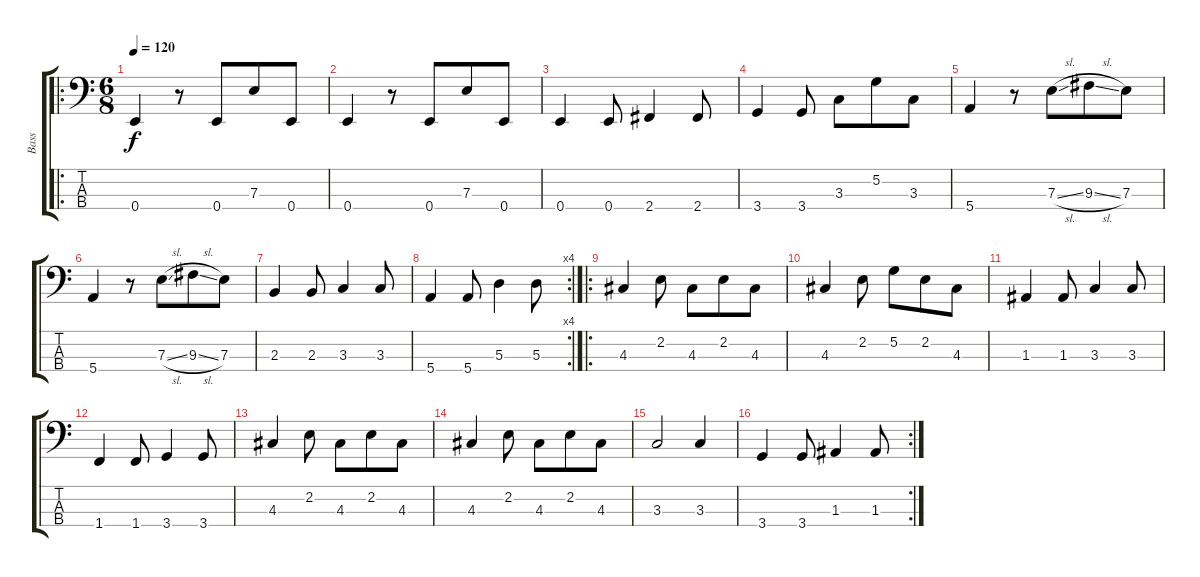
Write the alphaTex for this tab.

\track ("Bass" "Bass") {instrument acousticguitarnylon}
\staff {score tabs}
\tuning (G2 D2 A1 E1) {hide}
\ro
\ts (6 8)
\tempo 120
\clef f4
\ks c
0.4.4{dy f instrument acousticguitarnylon} r.8 0.4.8 7.3.8 0.4.8 |
0.4.4 r.8 0.4.8 7.3.8 0.4.8 |
0.4.4 0.4.8 2.4.4 2.4.8 |
3.4.4 3.4.8 3.3.8 5.2.8 3.3.8 |
5.4.4 r.8 7.3{sl}.8 9.3{sl}.8 7.3.8 |
5.4.4 r.8 7.3{sl}.8 9.3{sl}.8 7.3.8 |
2.3.4 2.3.8 3.3.4 3.3.8 |
\rc 4
5.4.4 5.4.8 5.3.4 5.3.8 |
\ro
4.3.4 2.2.8 4.3.8 2.2.8 4.3.8 |
4.3.4 2.2.8 5.2.8 2.2.8 4.3.8 |
1.3.4 1.3.8 3.3.4 3.3.8 |
1.4.4 1.4.8 3.4.4 3.4.8 |
4.3.4 2.2.8 4.3.8 2.2.8 4.3.8 |
4.3.4 2.2.8 4.3.8 2.2.8 4.3.8 |
3.3.2 3.3.4 |
\rc 2
3.4.4 3.4.8 1.3.4 1.3.8
